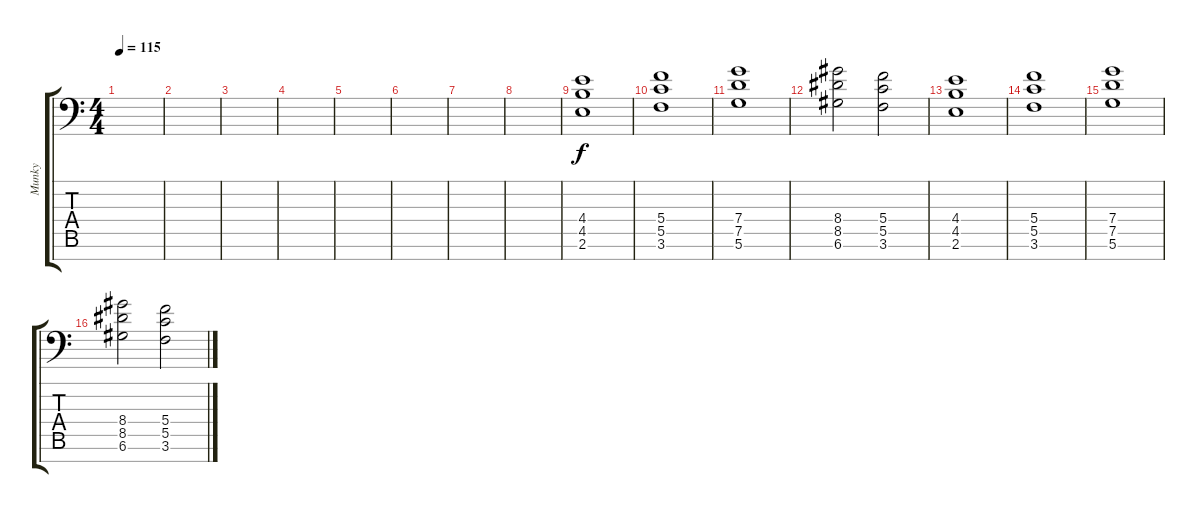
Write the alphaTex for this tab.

\track ("Munky" "Munky") {instrument distortionguitar}
\staff {score tabs}
\tuning (D4 A3 F3 C3 G2 D2 A1) {hide}
\ts (4 4)
\tempo 115
\clef f4
\ks c
|
|
|
|
|
|
|
|
(4.4 4.5 2.6).1 |
(5.4 5.5 3.6).1 |
(7.4 7.5 5.6).1 |
(8.4 8.5 6.6).2 (5.4 5.5 3.6).2 |
(4.4 4.5 2.6).1 |
(5.4 5.5 3.6).1 |
(7.4 7.5 5.6).1 |
(8.4 8.5 6.6).2 (5.4 5.5 3.6).2
